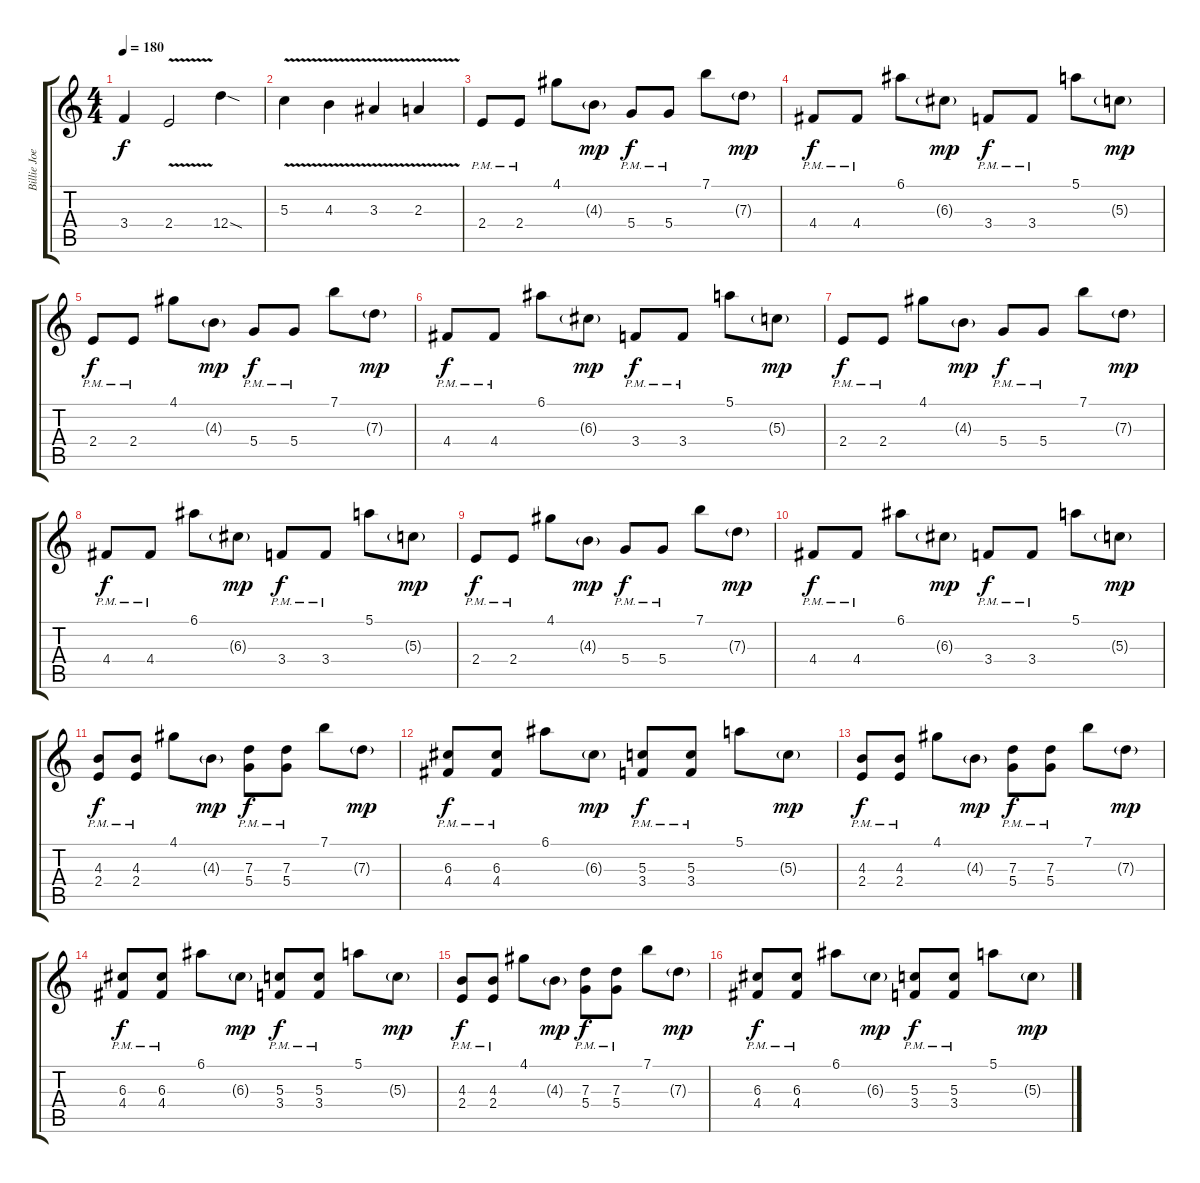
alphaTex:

\track ("Billie Joe Armstrong" "Billie Joe") {instrument distortionguitar}
\staff {score tabs}
\tuning (E4 B3 G3 D3 A2 E2) {hide}
\ts (4 4)
\tempo 180
\clef g2
\ks c
3.4.4{dy f} 2.4{v}.2 12.4{sod}.4 |
5.3{v}.4 4.3{v}.4 3.3{v}.4 2.3{v}.4 |
2.4{pm}.8 2.4{pm}.8 4.1.8 4.3{g}.8{dy mp} 5.4{pm}.8{dy f} 5.4{pm}.8 7.1.8 7.3{g}.8{dy mp} |
4.4{pm}.8{dy f} 4.4{pm}.8 6.1.8 6.3{g}.8{dy mp} 3.4{pm}.8{dy f} 3.4{pm}.8 5.1.8 5.3{g}.8{dy mp} |
2.4{pm}.8{dy f} 2.4{pm}.8 4.1.8 4.3{g}.8{dy mp} 5.4{pm}.8{dy f} 5.4{pm}.8 7.1.8 7.3{g}.8{dy mp} |
4.4{pm}.8{dy f} 4.4{pm}.8 6.1.8 6.3{g}.8{dy mp} 3.4{pm}.8{dy f} 3.4{pm}.8 5.1.8 5.3{g}.8{dy mp} |
2.4{pm}.8{dy f} 2.4{pm}.8 4.1.8 4.3{g}.8{dy mp} 5.4{pm}.8{dy f} 5.4{pm}.8 7.1.8 7.3{g}.8{dy mp} |
4.4{pm}.8{dy f} 4.4{pm}.8 6.1.8 6.3{g}.8{dy mp} 3.4{pm}.8{dy f} 3.4{pm}.8 5.1.8 5.3{g}.8{dy mp} |
2.4{pm}.8{dy f} 2.4{pm}.8 4.1.8 4.3{g}.8{dy mp} 5.4{pm}.8{dy f} 5.4{pm}.8 7.1.8 7.3{g}.8{dy mp} |
4.4{pm}.8{dy f} 4.4{pm}.8 6.1.8 6.3{g}.8{dy mp} 3.4{pm}.8{dy f} 3.4{pm}.8 5.1.8 5.3{g}.8{dy mp} |
(4.3{pm} 2.4{pm}).8{dy f} (4.3{pm} 2.4{pm}).8 4.1.8 4.3{g}.8{dy mp} (7.3{pm} 5.4{pm}).8{dy f} (7.3{pm} 5.4{pm}).8 7.1.8 7.3{g}.8{dy mp} |
(6.3{pm} 4.4{pm}).8{dy f} (6.3{pm} 4.4{pm}).8 6.1.8 6.3{g}.8{dy mp} (5.3{pm} 3.4{pm}).8{dy f} (5.3{pm} 3.4{pm}).8 5.1.8 5.3{g}.8{dy mp} |
(4.3{pm} 2.4{pm}).8{dy f} (4.3{pm} 2.4{pm}).8 4.1.8 4.3{g}.8{dy mp} (7.3{pm} 5.4{pm}).8{dy f} (7.3{pm} 5.4{pm}).8 7.1.8 7.3{g}.8{dy mp} |
(6.3{pm} 4.4{pm}).8{dy f} (6.3{pm} 4.4{pm}).8 6.1.8 6.3{g}.8{dy mp} (5.3{pm} 3.4{pm}).8{dy f} (5.3{pm} 3.4{pm}).8 5.1.8 5.3{g}.8{dy mp} |
(4.3{pm} 2.4{pm}).8{dy f} (4.3{pm} 2.4{pm}).8 4.1.8 4.3{g}.8{dy mp} (7.3{pm} 5.4{pm}).8{dy f} (7.3{pm} 5.4{pm}).8 7.1.8 7.3{g}.8{dy mp} |
(6.3{pm} 4.4{pm}).8{dy f} (6.3{pm} 4.4{pm}).8 6.1.8 6.3{g}.8{dy mp} (5.3{pm} 3.4{pm}).8{dy f} (5.3{pm} 3.4{pm}).8 5.1.8 5.3{g}.8{dy mp}
